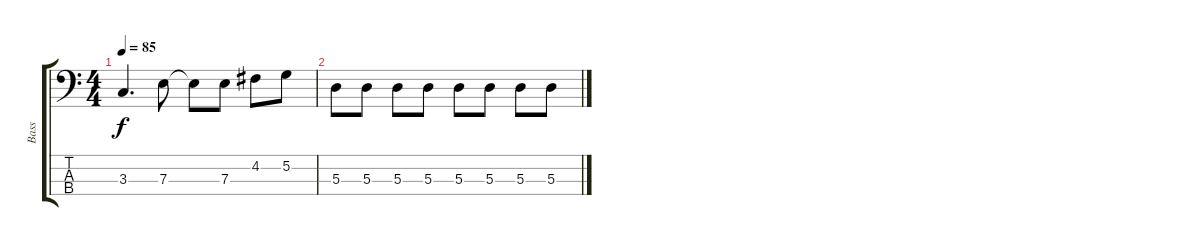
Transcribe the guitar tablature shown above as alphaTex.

\track ("Bass" "Bass") {instrument electricbassfinger}
\staff {score tabs}
\tuning (G2 D2 A1 E1) {hide}
\ts (4 4)
\tempo 85
\clef f4
\ks c
3.3.4{d dy f} 7.3.8 7.3{t}.8 7.3.8 4.2.8 5.2.8 |
5.3.8 5.3.8 5.3.8 5.3.8 5.3.8 5.3.8 5.3.8 5.3.8
